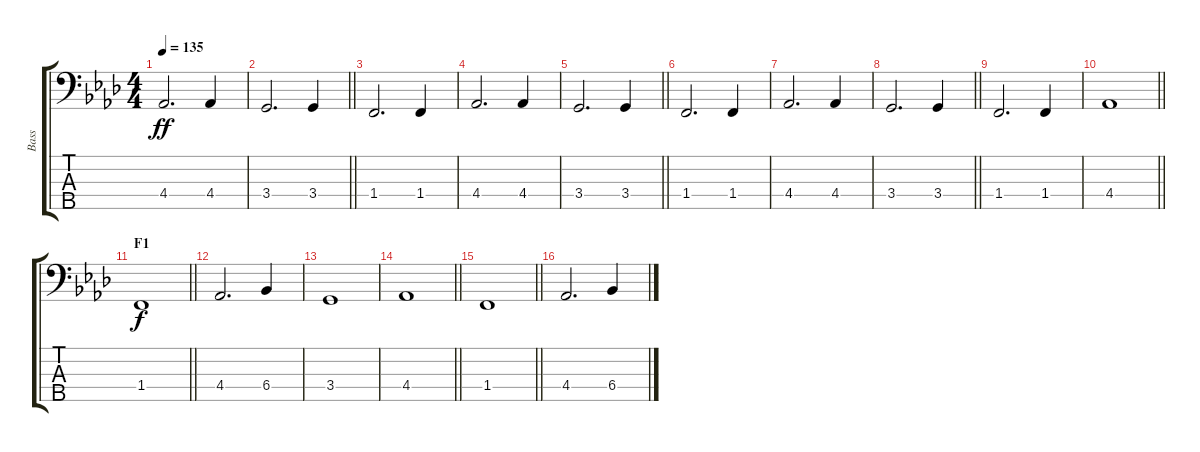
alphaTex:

\track ("Bass" "Bass") {instrument distortionguitar}
\staff {score tabs}
\tuning (G2 D2 A1 E1 B0) {hide}
\ts (4 4)
\tempo 135
\clef f4
\ks fminor
4.4.2{d dy ff} 4.4.4 |
\barLineRight lightlight
3.4.2{d} 3.4.4 |
\section ("" "")
1.4.2{d} 1.4.4 |
4.4.2{d} 4.4.4 |
\barLineRight lightlight
3.4.2{d} 3.4.4 |
\section ("" "")
1.4.2{d} 1.4.4 |
4.4.2{d} 4.4.4 |
\barLineRight lightlight
3.4.2{d} 3.4.4 |
\section ("" "")
1.4.2{d} 1.4.4 |
\barLineRight lightlight
4.4.1 |
\section ("" "F1")
\barLineRight lightlight
1.4.1{dy f} |
4.4.2{d} 6.4.4 |
3.4.1 |
\barLineRight lightlight
4.4.1 |
\barLineRight lightlight
1.4.1 |
4.4.2{d} 6.4.4
